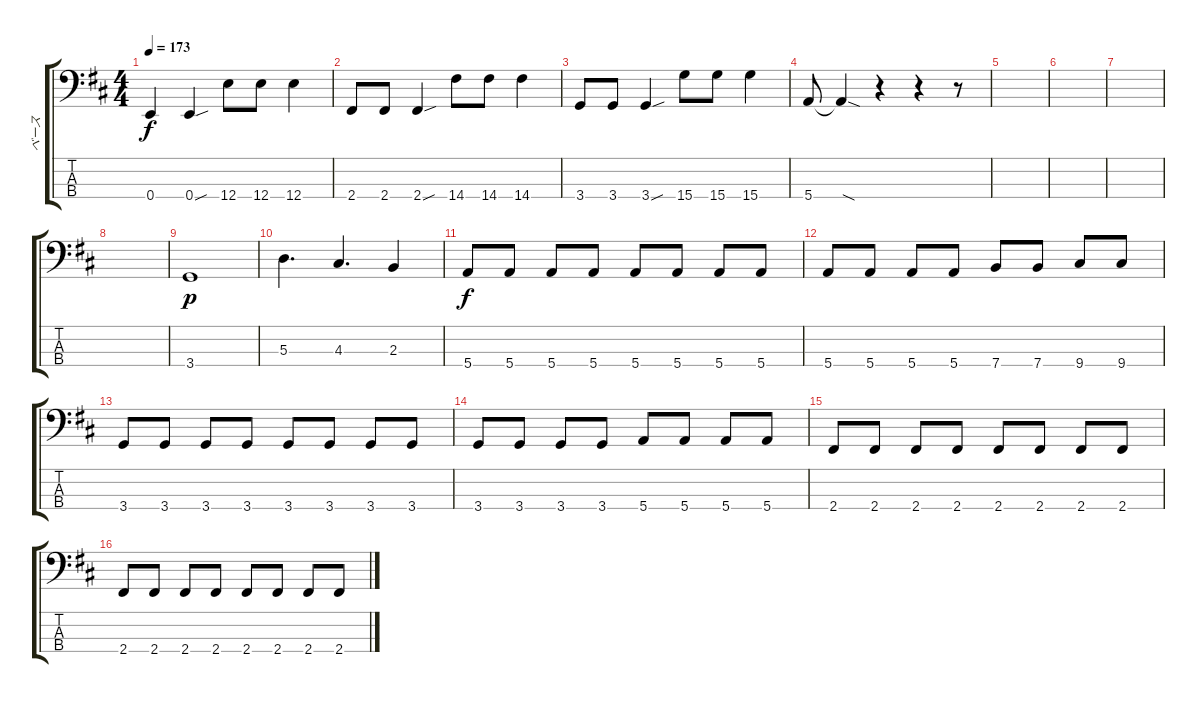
\track ("ベース" "ベース") {mute instrument electricbassfinger}
\staff {score tabs}
\tuning (G2 D2 A1 E1) {hide}
\ts (4 4)
\tempo 173
\clef f4
\ks d
0.4.4{dy f} 0.4{sou}.4 12.4.8 12.4.8 12.4.4 |
2.4.8 2.4.8 2.4{sou}.4 14.4.8 14.4.8 14.4.4 |
3.4.8 3.4.8 3.4{sou}.4 15.4.8 15.4.8 15.4.4 |
5.4.8 5.4{sod t}.4 r.4 r.4 r.8 |
|
|
|
|
3.4.1{dy p} |
5.3.4{d} 4.3.4{d} 2.3.4 |
5.4.8{dy f} 5.4.8 5.4.8 5.4.8 5.4.8 5.4.8 5.4.8 5.4.8 |
5.4.8 5.4.8 5.4.8 5.4.8 7.4.8 7.4.8 9.4.8 9.4.8 |
3.4.8 3.4.8 3.4.8 3.4.8 3.4.8 3.4.8 3.4.8 3.4.8 |
3.4.8 3.4.8 3.4.8 3.4.8 5.4.8 5.4.8 5.4.8 5.4.8 |
2.4.8 2.4.8 2.4.8 2.4.8 2.4.8 2.4.8 2.4.8 2.4.8 |
2.4.8 2.4.8 2.4.8 2.4.8 2.4.8 2.4.8 2.4.8 2.4.8
